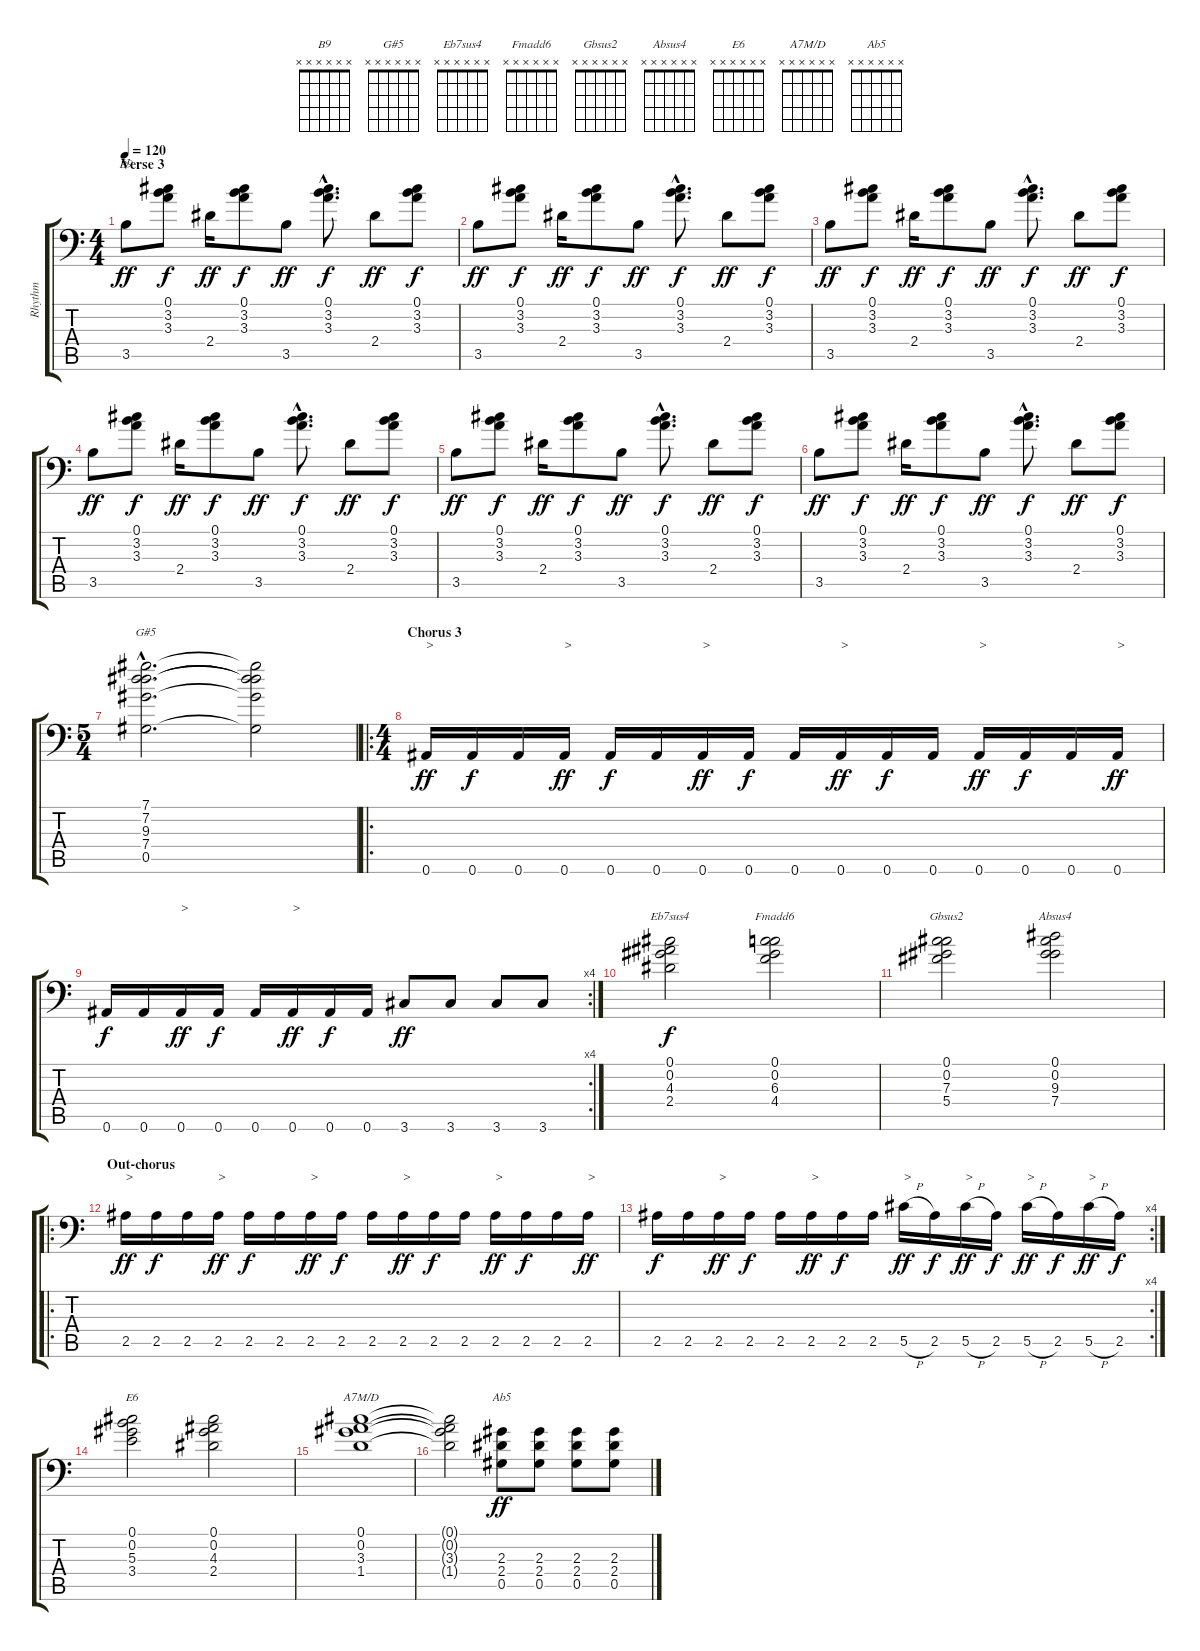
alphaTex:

\track ("Rhythm" "Rhythm") {instrument distortionguitar}
\staff {score tabs}
\tuning (Db4 Ab3 Gb3 Db3 Ab2 Bb1) {hide}
\chord ("B9" x x x x x x)
\chord ("G#5" x x x x x x)
\chord ("Eb7sus4" x x x x x x)
\chord ("Fmadd6" x x x x x x)
\chord ("Gbsus2" x x x x x x)
\chord ("Absus4" x x x x x x)
\chord ("E6" x x x x x x)
\chord ("A7M/D" x x x x x x)
\chord ("Ab5" x x x x x x)
\ts (4 4)
\section ("" "Verse 3")
\tempo 120
\clef f4
\ks c
3.5.8{ch "B9" dy ff} (0.1 3.2 3.3).8{dy f} 2.4.16{dy ff} (0.1 3.2 3.3).8{dy f} 3.5.8{dy ff} (0.1{hac} 3.2{hac} 3.3{hac}).8{d dy f} 2.4.8{dy ff} (0.1 3.2 3.3).8{dy f} |
3.5.8{dy ff} (0.1 3.2 3.3).8{dy f} 2.4.16{dy ff} (0.1 3.2 3.3).8{dy f} 3.5.8{dy ff} (0.1{hac} 3.2{hac} 3.3{hac}).8{d dy f} 2.4.8{dy ff} (0.1 3.2 3.3).8{dy f} |
3.5.8{dy ff} (0.1 3.2 3.3).8{dy f} 2.4.16{dy ff} (0.1 3.2 3.3).8{dy f} 3.5.8{dy ff} (0.1{hac} 3.2{hac} 3.3{hac}).8{d dy f} 2.4.8{dy ff} (0.1 3.2 3.3).8{dy f} |
3.5.8{dy ff} (0.1 3.2 3.3).8{dy f} 2.4.16{dy ff} (0.1 3.2 3.3).8{dy f} 3.5.8{dy ff} (0.1{hac} 3.2{hac} 3.3{hac}).8{d dy f} 2.4.8{dy ff} (0.1 3.2 3.3).8{dy f} |
3.5.8{dy ff} (0.1 3.2 3.3).8{dy f} 2.4.16{dy ff} (0.1 3.2 3.3).8{dy f} 3.5.8{dy ff} (0.1{hac} 3.2{hac} 3.3{hac}).8{d dy f} 2.4.8{dy ff} (0.1 3.2 3.3).8{dy f} |
3.5.8{dy ff} (0.1 3.2 3.3).8{dy f} 2.4.16{dy ff} (0.1 3.2 3.3).8{dy f} 3.5.8{dy ff} (0.1{hac} 3.2{hac} 3.3{hac}).8{d dy f} 2.4.8{dy ff} (0.1 3.2 3.3).8{dy f} |
\ts (5 4)
(7.1{hac} 7.2{hac} 9.3{hac} 7.4{hac} 0.5{hac}).2{d ch "G#5"} (7.1{t} 7.2{t} 9.3{t} 7.4{t} 0.5{t}).2 |
\ro
\ts (4 4)
\section ("" "Chorus 3")
0.6.16{txt ">" dy ff} 0.6.16{dy f} 0.6.16 0.6.16{txt ">" dy ff} 0.6.16{dy f} 0.6.16 0.6.16{txt ">" dy ff} 0.6.16{dy f} 0.6.16 0.6.16{txt ">" dy ff} 0.6.16{dy f} 0.6.16 0.6.16{txt ">" dy ff} 0.6.16{dy f} 0.6.16 0.6.16{txt ">" dy ff} |
\rc 4
0.6.16{dy f} 0.6.16 0.6.16{txt ">" dy ff} 0.6.16{dy f} 0.6.16 0.6.16{txt ">" dy ff} 0.6.16{dy f} 0.6.16 3.6.8{dy ff} 3.6.8 3.6.8 3.6.8 |
(0.1 0.2 4.3 2.4).2{ch "Eb7sus4" dy f} (0.1 0.2 6.3 4.4).2{ch "Fmadd6"} |
(0.1 0.2 7.3 5.4).2{ch "Gbsus2"} (0.1 0.2 9.3 7.4).2{ch "Absus4"} |
\ro
\section ("" "Out-chorus")
2.5.16{txt ">" dy ff} 2.5.16{dy f} 2.5.16 2.5.16{txt ">" dy ff} 2.5.16{dy f} 2.5.16 2.5.16{txt ">" dy ff} 2.5.16{dy f} 2.5.16 2.5.16{txt ">" dy ff} 2.5.16{dy f} 2.5.16 2.5.16{txt ">" dy ff} 2.5.16{dy f} 2.5.16 2.5.16{txt ">" dy ff} |
\rc 4
2.5.16{dy f} 2.5.16 2.5.16{txt ">" dy ff} 2.5.16{dy f} 2.5.16 2.5.16{txt ">" dy ff} 2.5.16{dy f} 2.5.16 5.5{h}.16{txt ">" dy ff} 2.5.16{dy f} 5.5{h}.16{txt ">" dy ff} 2.5.16{dy f} 5.5{h}.16{txt ">" dy ff} 2.5.16{dy f} 5.5{h}.16{txt ">" dy ff} 2.5.16{dy f} |
(0.1 0.2 5.3 3.4).2{ch "E6"} (0.1 0.2 4.3 2.4).2 |
(0.1 0.2 3.3 1.4).1{ch "A7M/D"} |
(0.1{t} 0.2{t} 3.3{t} 1.4{t}).2 (2.3 2.4 0.5).8{ch "Ab5" dy ff} (2.3 2.4 0.5).8 (2.3 2.4 0.5).8 (2.3 2.4 0.5).8
